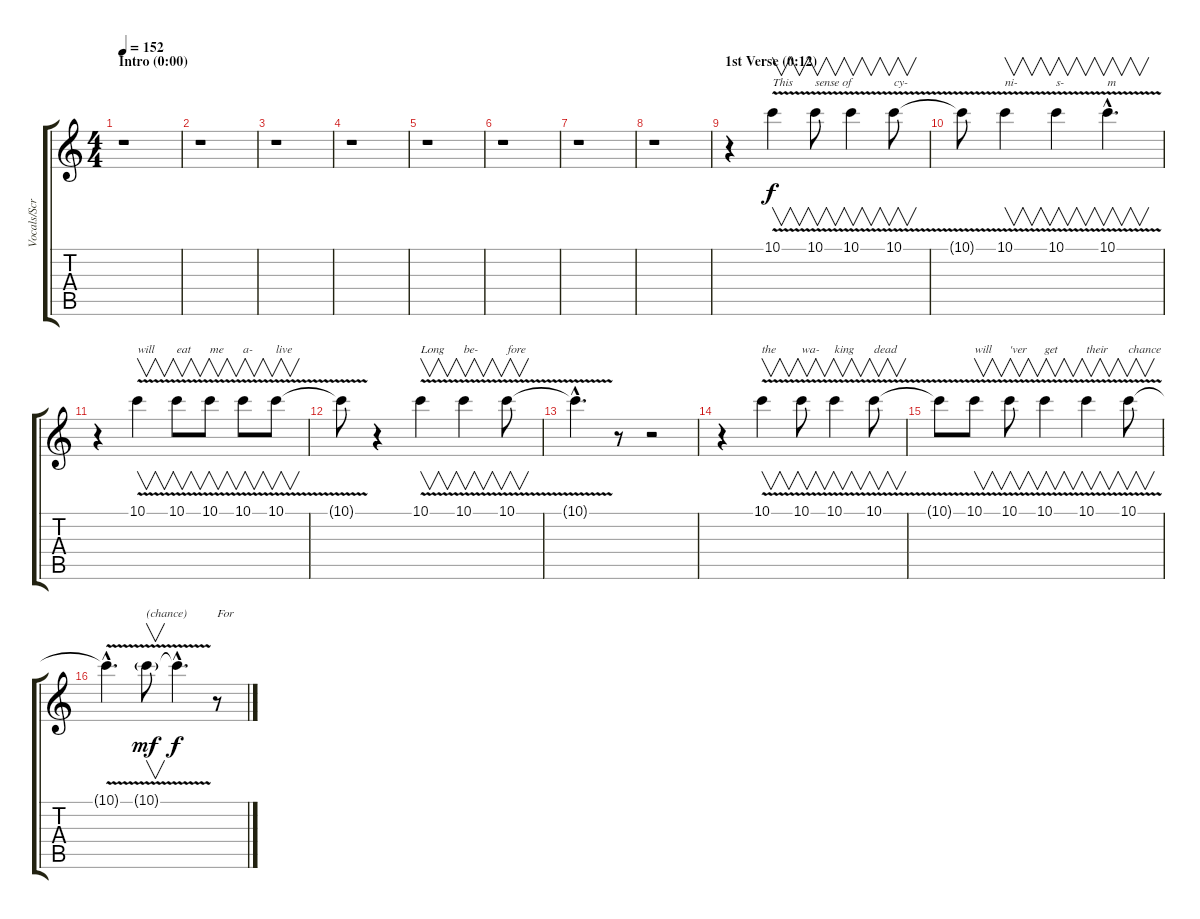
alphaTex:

\track ("Vocals/Screaming" "Vocals/Scr") {instrument guitarharmonics}
\staff {score tabs}
\tuning (D4 A3 F3 C3 G2 C2) {hide}
\ts (4 4)
\section ("" "Intro (0:00)")
\tempo 152
\clef g2
\ks c
r.1{dy f instrument guitarharmonics} |
r.1 |
r.1 |
r.1 |
r.1 |
r.1 |
r.1 |
r.1 |
\section ("" "1st Verse (0:12)")
r.4 10.1{v}.4{v txt "This"} 10.1{v}.8{v txt "sense of"} 10.1{v}.4{v} 10.1{v}.8{v txt "cy-"} |
10.1{t}.8 10.1{v}.4{v txt "ni-"} 10.1{v}.4{v txt "s-"} 10.1{v hac}.4{v d txt "m"} |
r.4 10.1{v}.4{v txt "will"} 10.1{v}.8{v txt "eat"} 10.1{v}.8{v txt "me"} 10.1{v}.8{v txt "a-"} 10.1{v}.8{v txt "live"} |
10.1{t}.8 r.4 10.1{v}.4{v txt "Long"} 10.1{v}.4{v txt "be-"} 10.1{v}.8{v txt "fore"} |
10.1{hac t}.4{d} r.8 r.2 |
r.4 10.1{v}.4{v txt "the"} 10.1{v}.8{v txt "wa-"} 10.1{v}.4{v txt "king"} 10.1{v}.8{v txt "dead"} |
10.1{t}.8 10.1{v}.8{v txt "will"} 10.1{v}.8{v txt "'ver"} 10.1{v}.4{v txt "get"} 10.1{v}.4{v txt "their"} 10.1{v}.8{v txt "chance"} |
10.1{hac t}.4{d} 10.1{v g}.8{v txt "(chance)" dy mf} 10.1{hac t}.4{d dy f} r.8{txt "For"}
